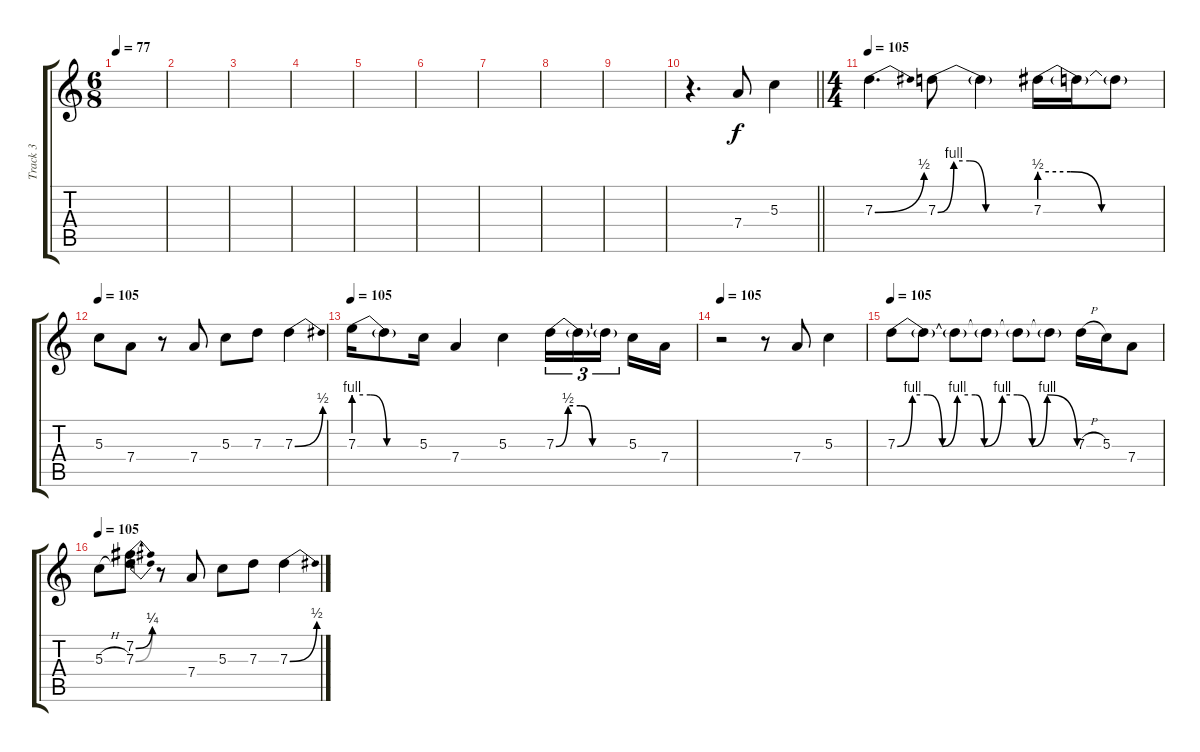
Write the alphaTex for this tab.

\track ("Track 3" "Track 3") {instrument electricguitarjazz}
\staff {score tabs}
\tuning (E4 B3 G3 D3 A2 D2) {hide}
\ts (6 8)
\tempo 77
\clef g2
\ks c
|
|
|
|
|
|
|
|
|
\barLineRight lightlight
r.4{d} 7.4.8 5.3.4 |
\ts (4 4)
\tempo 105
7.3{be (bend 0 0 60 2)}.4{d} 7.3{be (custom 0 0 10 4 20 4 30 0 60 0)}.8 7.3{t}.4 7.3{be (custom 0 2 15 2 30 0 60 0)}.16 7.3{t}.16 7.3{t}.8 |
\tempo 105
5.3.8 7.4.8 r.8 7.4.8 5.3.8 7.3.8 7.3{be (bend 0 0 60 2)}.4 |
\tempo 105
7.3{be (custom 0 4 15 4 30 0 60 0)}.16 7.3{t}.8 5.3.16 7.4.4 5.3.4 7.3{be (custom 0 0 10 2 20 2 30 0 60 0)}.16{tu (3 2)} 7.3{t}.16{tu (3 2)} 7.3{t}.16{tu (3 2) beam splitsecondary} 5.3.16 7.4.16 |
\tempo 105
r.2 r.8 7.4.8 5.3.4 |
\tempo 105
7.3{be (custom 0 0 5 4 10 4 15 0 20 4 26 4 29 0 35 4 40 4 45 0 50 4 60 0)}.8 7.3{t}.8 7.3{t}.8 7.3{t}.8 7.3{t}.8 7.3{t}.8 7.3{h}.16 5.3.16 7.4.8 |
\tempo 105
5.3{h}.8 (7.2{be (bend 0 0 60 1)} 7.3{be (bend 0 0 60 1)}).8 r.8 7.4.8 5.3.8 7.3.8 7.3{be (bend 0 0 60 2)}.4
